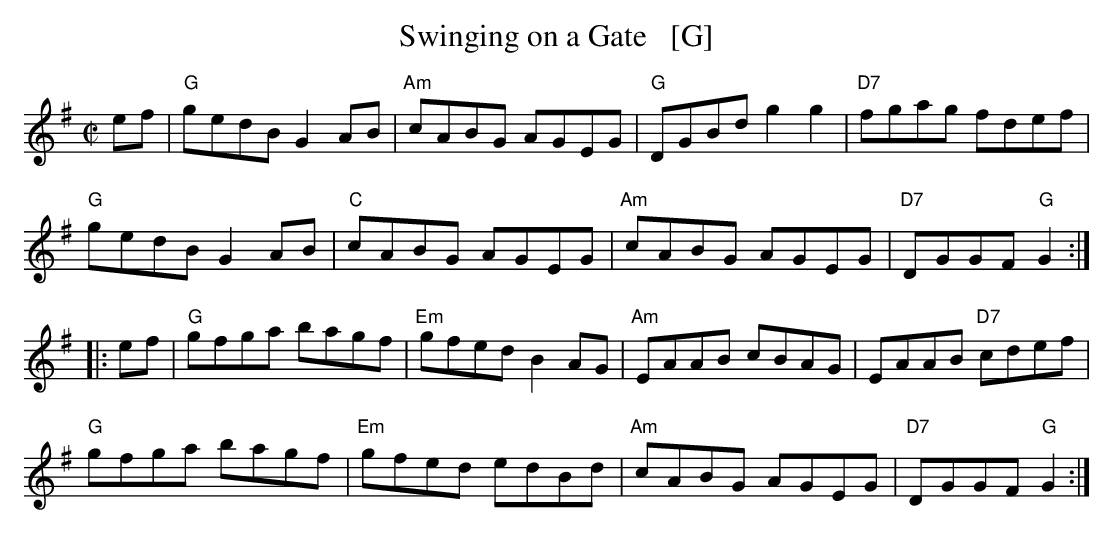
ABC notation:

X:1
T: Swinging on a Gate   [G]
M: C|
L: 1/8
K: G
ef |\
"G"gedB G2AB | "Am"cABG AGEG | "G"DGBd g2g2 | "D7"fgag fdef |
"G"gedB G2AB | "C"cABG AGEG | "Am"cABG AGEG | "D7"DGGF "G"G2 :|
|: ef |\
"G"gfga bagf | "Em"gfed B2AG | "Am"EAAB cBAG | EAAB "D7"cdef |
"G"gfga bagf | "Em"gfed edBd | "Am"cABG AGEG | "D7"DGGF "G"G2 :|
